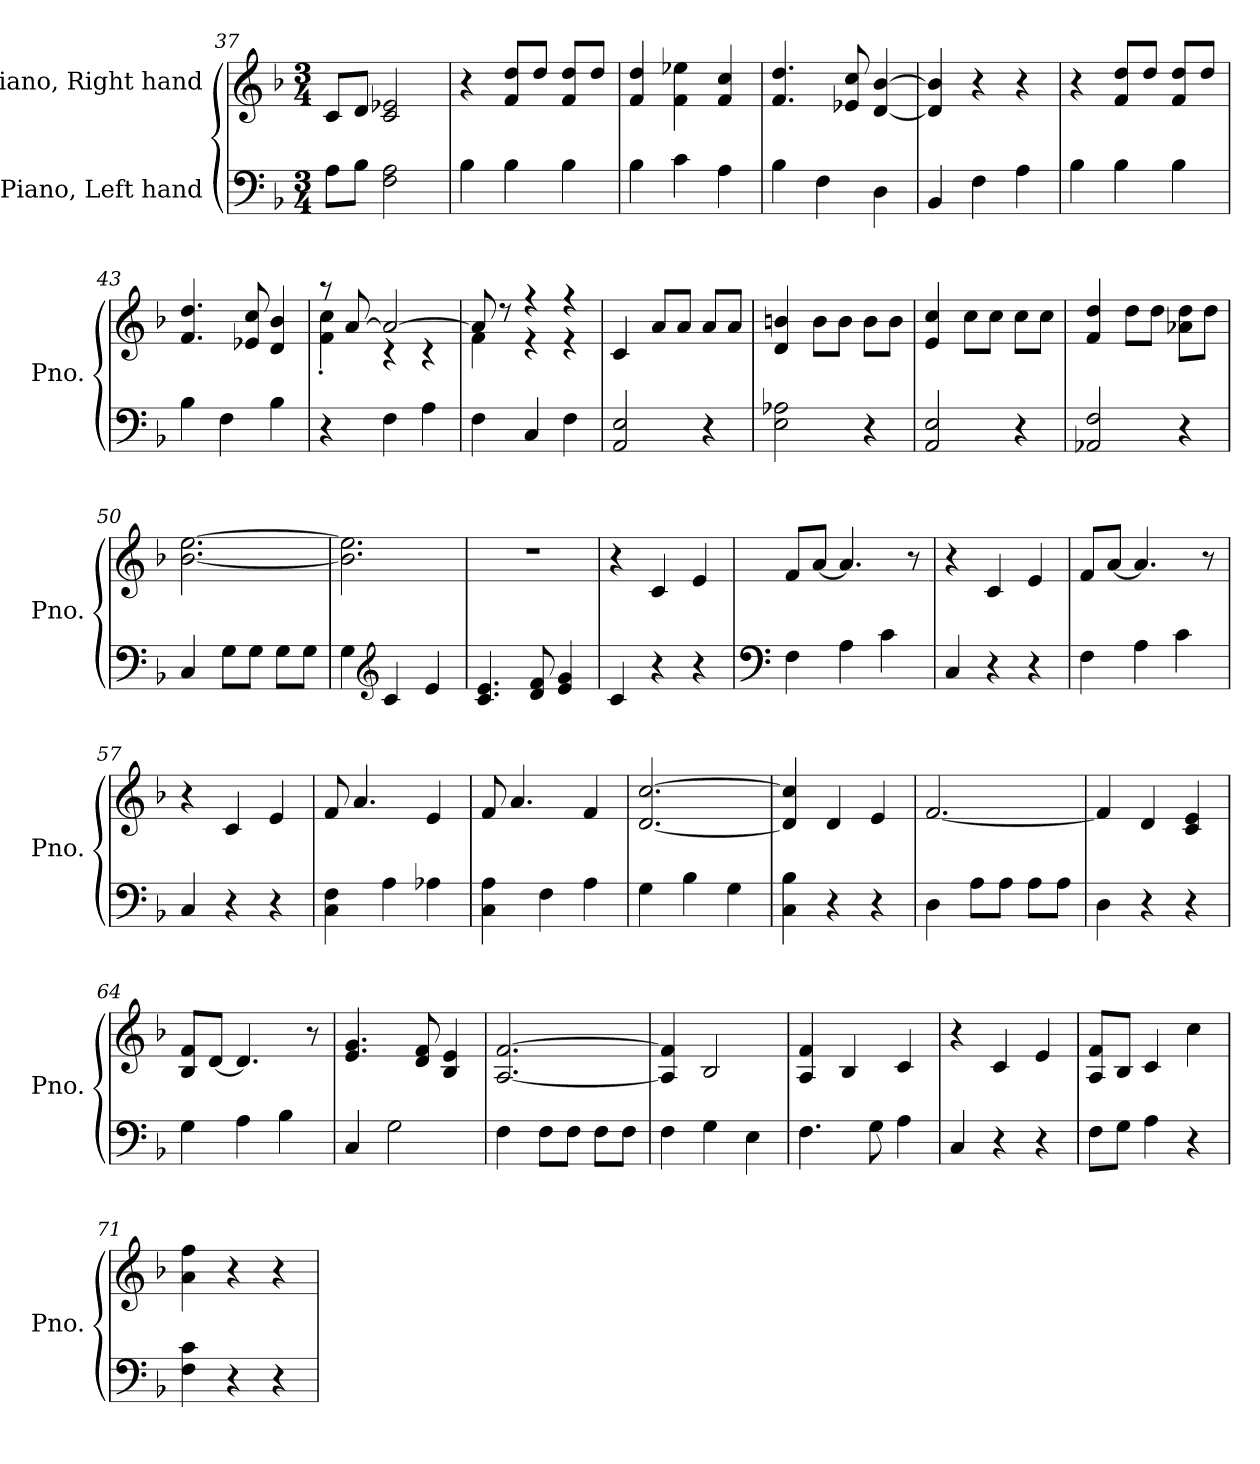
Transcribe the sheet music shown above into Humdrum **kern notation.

**kern	**kern
*part2	*part1
*staff2	*staff1
*I"Piano, Left hand	*I"Piano, Right hand
*I'Pno.	*I'Pno.
*clefF4	*clefG2
*k[b-]	*k[b-]
*M3/4	*M3/4
=37	=37
8A\L	8c/L
8B-\J	8d/J
2F\ 2A\	2c/ 2e-X/
=38	=38
4B-\	4r
4B-\	8f/ 8dd/L
.	8dd/J
4B-\	8f/ 8dd/L
.	8dd/J
=39	=39
4B-\	4f/ 4dd/
4c\	4f\ 4ee-X\
4A\	4f/ 4cc/
!!LO:LB:g=z
=40	=40
4B-\	4.f/ 4.dd/
4F\	.
.	8e-X/ 8cc/
4D\	[4d/ [4b-/
=41	=41
4BB-/	4d/] 4b-/]
4F\	4r
4A\	4r
=42	=42
4B-\	4r
4B-\	8f/ 8dd/L
.	8dd/J
4B-\	8f/ 8dd/L
.	8dd/J
=43	=43
4B-\	4.f/ 4.dd/
4F\	.
.	8e-X/ 8cc/
4B-\	4d/ 4b-/
=44	=44
*	*^
4r	8r	4f\' 4cc\'
.	[8a/	.
4F\	2a/_	4r
4A\	.	4r
=45	=45	=45
4F\	8a/]	4f\
.	8r	.
4C/	4r	4r
4F\	4r	4r
*	*v	*v
=46	=46
2AA/ 2E/	4c/
.	8a/L
.	8a/J
4r	8a/L
.	8a/J
!!LO:PB:g=z
=47	=47
2E\ 2A-X\	4d/ 4bn/
.	8b\L
.	8b\J
4r	8b\L
.	8b\J
=48	=48
2AA/ 2E/	4e/ 4cc/
.	8cc\L
.	8cc\J
4r	8cc\L
.	8cc\J
=49	=49
2AA-X/ 2F/	4f/ 4dd/
.	8dd\L
.	8dd\J
4r	8a-X\ 8dd\L
.	8dd\J
=50	=50
4C/	[2.b-\ [2.ee\
8G\L	.
8G\J	.
8G\L	.
8G\J	.
=51	=51
4G\	2.b-\] 2.ee\]
*clefG2	*
4c/	.
4e/	.
=52	=52
4.c/ 4.e/	2.r
8d/ 8f/	.
4e/ 4g/	.
=53	=53
4c/	4r
4r	4c/
4r	4e/
!!LO:LB:g=z
=54	=54
*clefF4	*
4F\	8f/L
.	[8a/J
4A\	4.a/]
4c\	.
.	8r
=55	=55
4C/	4r
4r	4c/
4r	4e/
=56	=56
4F\	8f/L
.	[8a/J
4A\	4.a/]
4c\	.
.	8r
=57	=57
4C/	4r
4r	4c/
4r	4e/
=58	=58
4C\ 4F\	8f/
.	4.a/
4A\	.
4A-X\	4e/
=59	=59
4C\ 4A\	8f/
.	4.a/
4F\	.
4A\	4f/
=60	=60
4G\	[2.d/ [2.cc/
4B-\	.
4G\	.
=61	=61
4C\ 4B-\	4d/] 4cc/]
4r	4d/
4r	4e/
=62	=62
4D\	[2.f/
8A\L	.
8A\J	.
8A\L	.
8A\J	.
!!LO:LB:g=z
=63	=63
4D\	4f/]
4r	4d/
4r	4c/ 4e/
=64	=64
4G\	8B-/ 8f/L
.	[8d/J
4A\	4.d/]
4B-\	.
.	8r
=65	=65
4C/	4.e/ 4.g/
2G\	.
.	8d/ 8f/
.	4B-/ 4e/
=66	=66
4F\	[2.A/ [2.f/
8F\L	.
8F\J	.
8F\L	.
8F\J	.
=67	=67
4F\	4A/] 4f/]
4G\	2B-/
4E\	.
=68	=68
4.F\	4A/ 4f/
.	4B-/
8G\	.
4A\	4c/
=69	=69
4C/	4r
4r	4c/
4r	4e/
=70	=70
8F\L	8A/ 8f/L
8G\J	8B-/J
4A\	4c/
4r	4cc\
=71	=71
4F\ 4c\	4a\ 4ff\
4r	4r
4r	4r
=	=
*-	*-
